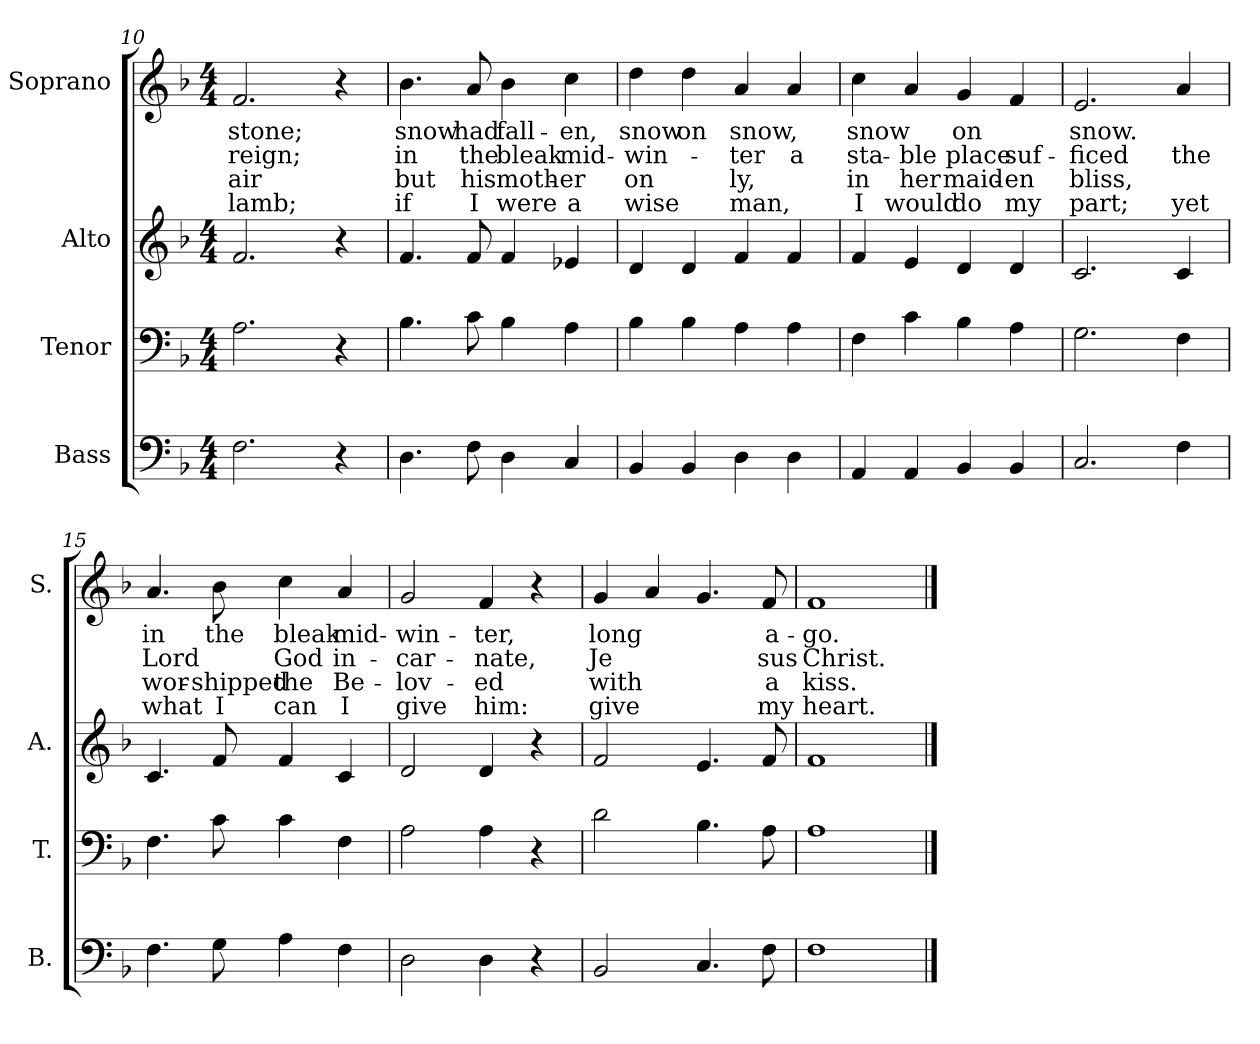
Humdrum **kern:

**kern	**kern	**kern	**kern	**text	**text	**text	**text
*part4	*part3	*part2	*part1	*part1	*part1	*part1	*part1
*staff4	*staff3	*staff2	*staff1	*staff1	*staff1	*staff1	*staff1
*I"Bass	*I"Tenor	*I"Alto	*I"Soprano	*	*	*	*
*I'B.	*I'T.	*I'A.	*I'S.	*	*	*	*
*clefF4	*clefF4	*clefG2	*clefG2	*	*	*	*
*k[b-]	*k[b-]	*k[b-]	*k[b-]	*	*	*	*
*M4/4	*M4/4	*M4/4	*M4/4	*	*	*	*
=10	=10	=10	=10	=10	=10	=10	=10
!	!	!	!	!LO:LY:b	!LO:LY:b	!LO:LY:b	!LO:LY:b
2.F\	2.A\	2.f/	2.f/	stone;	reign;	air	lamb;
4r	4r	4r	4r	.	.	.	.
!!LO:PB:g=z
=11	=11	=11	=11	=11	=11	=11	=11
!	!	!	!	!LO:LY:b	!LO:LY:b	!LO:LY:b	!LO:LY:b
4.D\	4.B-\	4.f/	4.b-\	snow	in	but	if
!	!	!	!	!LO:LY:b	!LO:LY:b	!LO:LY:b	!LO:LY:b
8F\	8c\	8f/	8a/	had	the	his	I
!	!	!	!	!LO:LY:b	!LO:LY:b	!LO:LY:b	!LO:LY:b
4D\	4B-\	4f/	4b-\	fall-	bleak	moth-	were
!	!	!	!	!LO:LY:b	!LO:LY:b	!LO:LY:b	!LO:LY:b
4C/	4A\	4e-X/	4cc\	-en,	mid-	-er	a
=12	=12	=12	=12	=12	=12	=12	=12
!	!	!	!	!LO:LY:b	!LO:LY:b	!LO:LY:b	!LO:LY:b
4BB-/	4B-\	4d/	4dd\	snow	-win-	on	wise
!	!	!	!	!LO:LY:b	!	!	!
4BB-/	4B-\	4d/	4dd\	on	.	.	.
!	!	!	!	!LO:LY:b	!LO:LY:b	!LO:LY:b	!LO:LY:b
4D\	4A\	4f/	4a/	snow,	ter	ly,	man,
!	!	!	!	!	!LO:LY:b	!	!
4D\	4A\	4f/	4a/	.	a	.	.
=13	=13	=13	=13	=13	=13	=13	=13
!	!	!	!	!LO:LY:b	!LO:LY:b	!LO:LY:b	!LO:LY:b
4AA/	4F\	4f/	4cc\	snow	sta-	in	I
!	!	!	!	!	!LO:LY:b	!LO:LY:b	!LO:LY:b
4AA/	4c\	4e/	4a/	.	ble	her	would
!	!	!	!	!LO:LY:b	!LO:LY:b	!LO:LY:b	!LO:LY:b
4BB-/	4B-\	4d/	4g/	on	-place	maid-	do
!	!	!	!	!	!LO:LY:b	!LO:LY:b	!LO:LY:b
4BB-/	4A\	4d/	4f/	.	suf-	-en	my
=14	=14	=14	=14	=14	=14	=14	=14
!	!	!	!	!LO:LY:b	!LO:LY:b	!LO:LY:b	!LO:LY:b
2.C/	2.G\	2.c/	2.e/	snow.	-ficed	bliss,	part;
!	!	!	!	!	!LO:LY:b	!	!LO:LY:b
4F\	4F\	4c/	4a/	.	the	.	yet
!!LO:LB:g=z
=15	=15	=15	=15	=15	=15	=15	=15
!	!	!	!	!LO:LY:b	!LO:LY:b	!LO:LY:b	!LO:LY:b
4.F\	4.F\	4.c/	4.a/	in	Lord	wor-	what
!	!	!	!	!LO:LY:b	!	!LO:LY:b	!LO:LY:b
8G\	8c\	8f/	8b-\	the	.	-shipped	I
!	!	!	!	!LO:LY:b	!LO:LY:b	!LO:LY:b	!LO:LY:b
4A\	4c\	4f/	4cc\	bleak	God	the	can
!	!	!	!	!LO:LY:b	!LO:LY:b	!LO:LY:b	!LO:LY:b
4F\	4F\	4c/	4a/	mid-	in-	Be-	I
=16	=16	=16	=16	=16	=16	=16	=16
!	!	!	!	!LO:LY:b	!LO:LY:b	!LO:LY:b	!LO:LY:b
2D\	2A\	2d/	2g/	-win-	-car-	-lov-	give
!	!	!	!	!LO:LY:b	!LO:LY:b	!LO:LY:b	!LO:LY:b
4D\	4A\	4d/	4f/	-ter,	-nate,	-ed	him:
4r	4r	4r	4r	.	.	.	.
=17	=17	=17	=17	=17	=17	=17	=17
!	!	!	!	!LO:LY:b	!LO:LY:b	!LO:LY:b	!LO:LY:b
2BB-/	2d\	2f/	4g/	long	Je	with	give
.	.	.	4a/	.	.	.	.
4.C/	4.B-\	4.e/	4.g/	.	.	.	.
!	!	!	!	!LO:LY:b	!LO:LY:b	!LO:LY:b	!LO:LY:b
8F\	8A\	8f/	8f/	a-	sus	a	my
=18	=18	=18	=18	=18	=18	=18	=18
!	!	!	!	!LO:LY:b	!LO:LY:b	!LO:LY:b	!LO:LY:b
1F	1A	1f	1f	-go.	Christ.	kiss.	heart.
==	==	==	==	==	==	==	==
*-	*-	*-	*-	*-	*-	*-	*-
